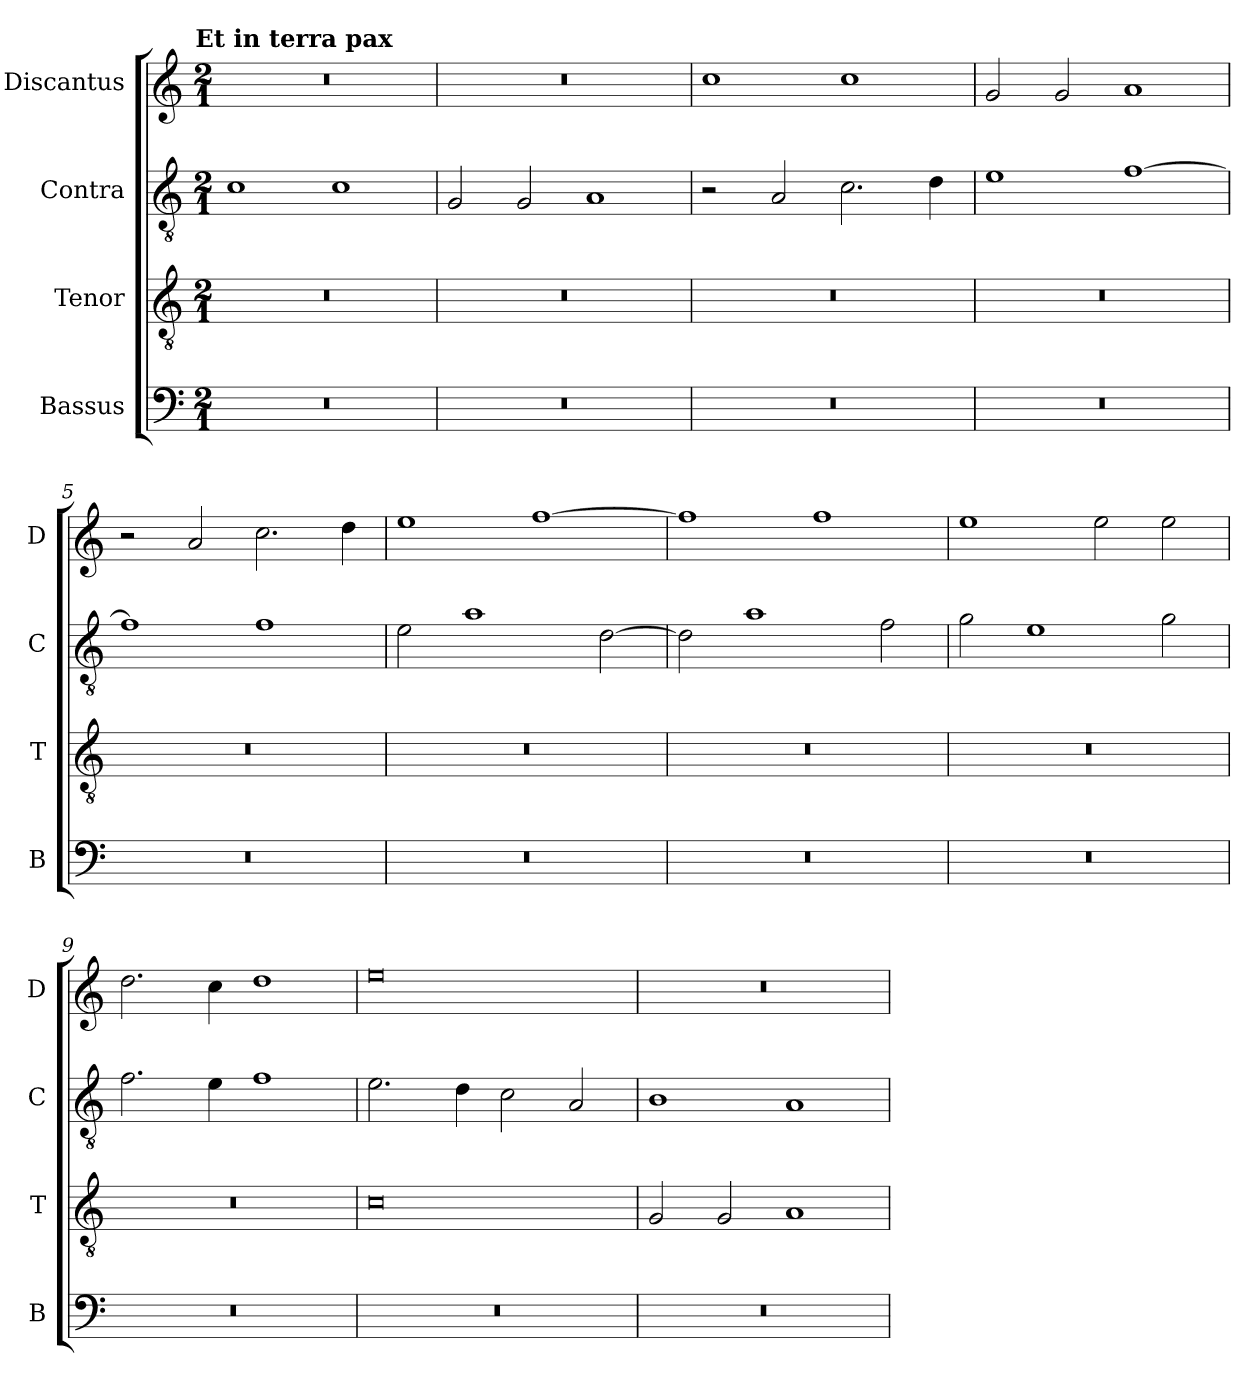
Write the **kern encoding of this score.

**kern	**kern	**kern	**kern
*part4	*part3	*part2	*part1
*staff4	*staff3	*staff2	*staff1
*I"Bassus	*I"Tenor	*I"Contra	*I"Discantus
*I'B	*I'T	*I'C	*I'D
*clefF4	*clefGv2	*clefGv2	*clefG2
*k[]	*k[]	*k[]	*k[]
!!LO:TX:omd:t=Et in terra pax
*M2/1	*M2/1	*M2/1	*M2/1
=1	=1	=1	=1
0r	0r	1c	0r
.	.	1c	.
=2	=2	=2	=2
0r	0r	2G/	0r
.	.	2G/	.
.	.	1A	.
=3	=3	=3	=3
0r	0r	2r	1cc
.	.	2A/	.
.	.	2.c\	1cc
.	.	4d\	.
=4	=4	=4	=4
0r	0r	1e	2g/
.	.	.	2g/
.	.	[1f	1a
=5	=5	=5	=5
0r	0r	1f]	2r
.	.	.	2a/
.	.	1f	2.cc\
.	.	.	4dd\
=6	=6	=6	=6
0r	0r	2e\	1ee
.	.	1a	.
.	.	.	[1ff
.	.	[2d\	.
=7	=7	=7	=7
0r	0r	2d\]	1ff]
.	.	1a	.
.	.	.	1ff
.	.	2f\	.
=8	=8	=8	=8
0r	0r	2g\	1ee
.	.	1e	.
.	.	.	2ee\
.	.	2g\	2ee\
=9	=9	=9	=9
0r	0r	2.f\	2.dd\
.	.	4e\	4cc\
.	.	1f	1dd
=10	=10	=10	=10
0r	0c	2.e\	0ee
.	.	4d\	.
.	.	2c\	.
.	.	2A/	.
=11	=11	=11	=11
0r	2G/	1B	0r
.	2G/	.	.
.	1A	1A	.
=	=	=	=
*-	*-	*-	*-
